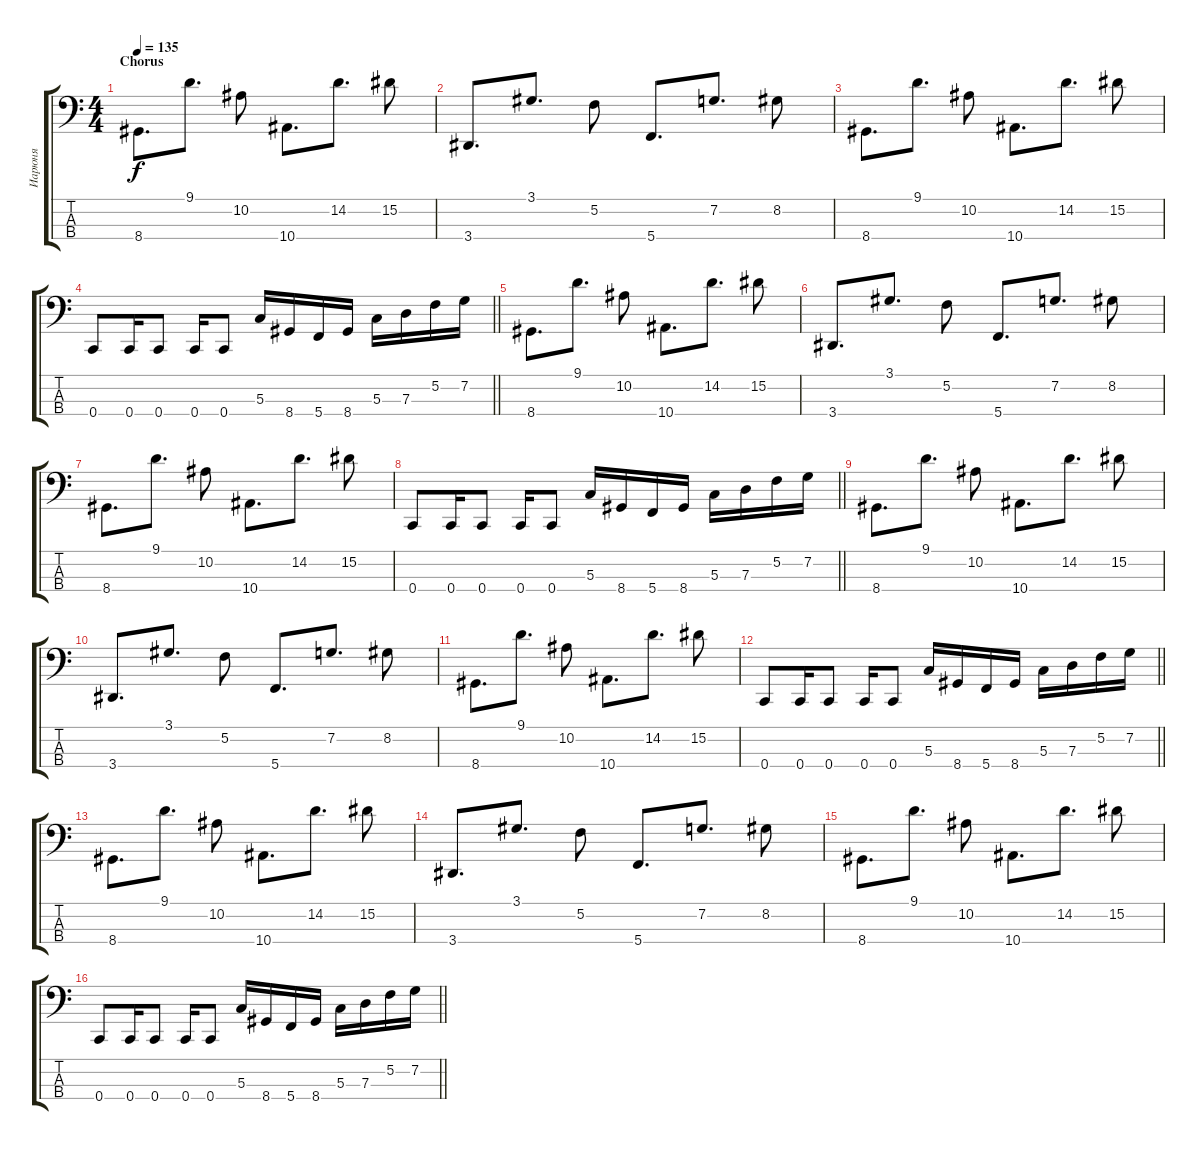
\track ("Иарюня" "Иарюня") {instrument electricbasspick}
\staff {score tabs}
\tuning (F2 C2 G1 C1) {hide}
\ts (4 4)
\section ("" "Chorus")
\tempo 135
\clef f4
\ks c
8.4.8{d dy f} 9.1.8{d} 10.2.8 10.4.8{d} 14.2.8{d} 15.2.8 |
3.4.8{d} 3.1.8{d} 5.2.8 5.4.8{d} 7.2.8{d} 8.2.8 |
8.4.8{d} 9.1.8{d} 10.2.8 10.4.8{d} 14.2.8{d} 15.2.8 |
\barLineRight lightlight
0.4.8 0.4.16 0.4.8 0.4.16 0.4.8 5.3.16 8.4.16 5.4.16 8.4.16 5.3.16 7.3.16 5.2.16 7.2.16 |
8.4.8{d} 9.1.8{d} 10.2.8 10.4.8{d} 14.2.8{d} 15.2.8 |
3.4.8{d} 3.1.8{d} 5.2.8 5.4.8{d} 7.2.8{d} 8.2.8 |
8.4.8{d} 9.1.8{d} 10.2.8 10.4.8{d} 14.2.8{d} 15.2.8 |
\barLineRight lightlight
0.4.8 0.4.16 0.4.8 0.4.16 0.4.8 5.3.16 8.4.16 5.4.16 8.4.16 5.3.16 7.3.16 5.2.16 7.2.16 |
8.4.8{d} 9.1.8{d} 10.2.8 10.4.8{d} 14.2.8{d} 15.2.8 |
3.4.8{d} 3.1.8{d} 5.2.8 5.4.8{d} 7.2.8{d} 8.2.8 |
8.4.8{d} 9.1.8{d} 10.2.8 10.4.8{d} 14.2.8{d} 15.2.8 |
\barLineRight lightlight
0.4.8 0.4.16 0.4.8 0.4.16 0.4.8 5.3.16 8.4.16 5.4.16 8.4.16 5.3.16 7.3.16 5.2.16 7.2.16 |
8.4.8{d} 9.1.8{d} 10.2.8 10.4.8{d} 14.2.8{d} 15.2.8 |
3.4.8{d} 3.1.8{d} 5.2.8 5.4.8{d} 7.2.8{d} 8.2.8 |
8.4.8{d} 9.1.8{d} 10.2.8 10.4.8{d} 14.2.8{d} 15.2.8 |
\barLineRight lightlight
0.4.8 0.4.16 0.4.8 0.4.16 0.4.8 5.3.16 8.4.16 5.4.16 8.4.16 5.3.16 7.3.16 5.2.16 7.2.16
